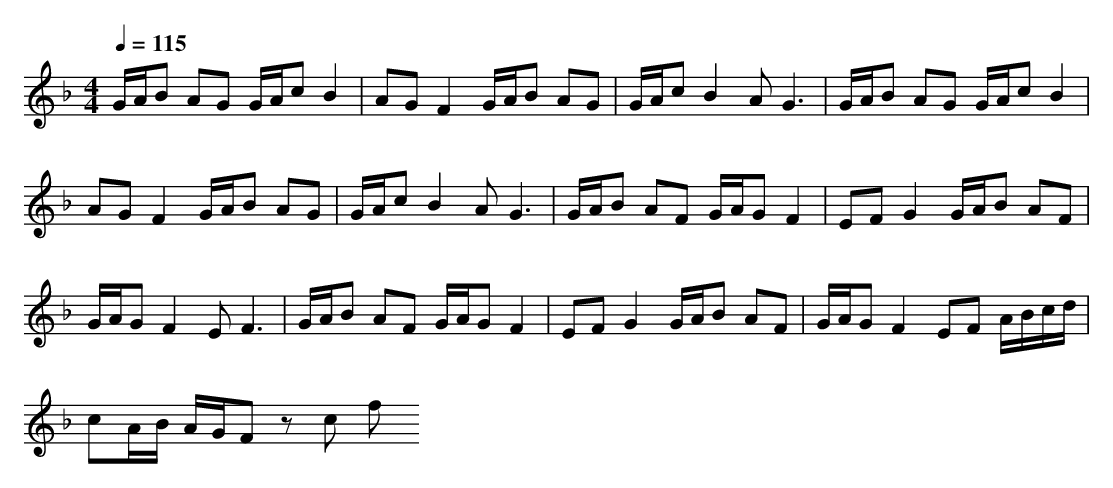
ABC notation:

X:1
T:
M: 4/4
L: 1/8
Q:1/4=115
K:F % 1 flats
G/2A/2B AG G/2A/2c B2|AG F2 G/2A/2B AG|G/2A/2c B2 A2<G2|G/2A/2B AG G/2A/2c B2|
AG F2 G/2A/2B AG|G/2A/2c B2 A2<G2|G/2A/2B AF G/2A/2G F2|EF G2 G/2A/2B AF|
G/2A/2G F2 E2<F2|G/2A/2B AF G/2A/2G F2|EF G2 G/2A/2B AF|G/2A/2G F2 EF A/2B/2c/2d/2|
cA/2B/2 A/2G/2F zc f
